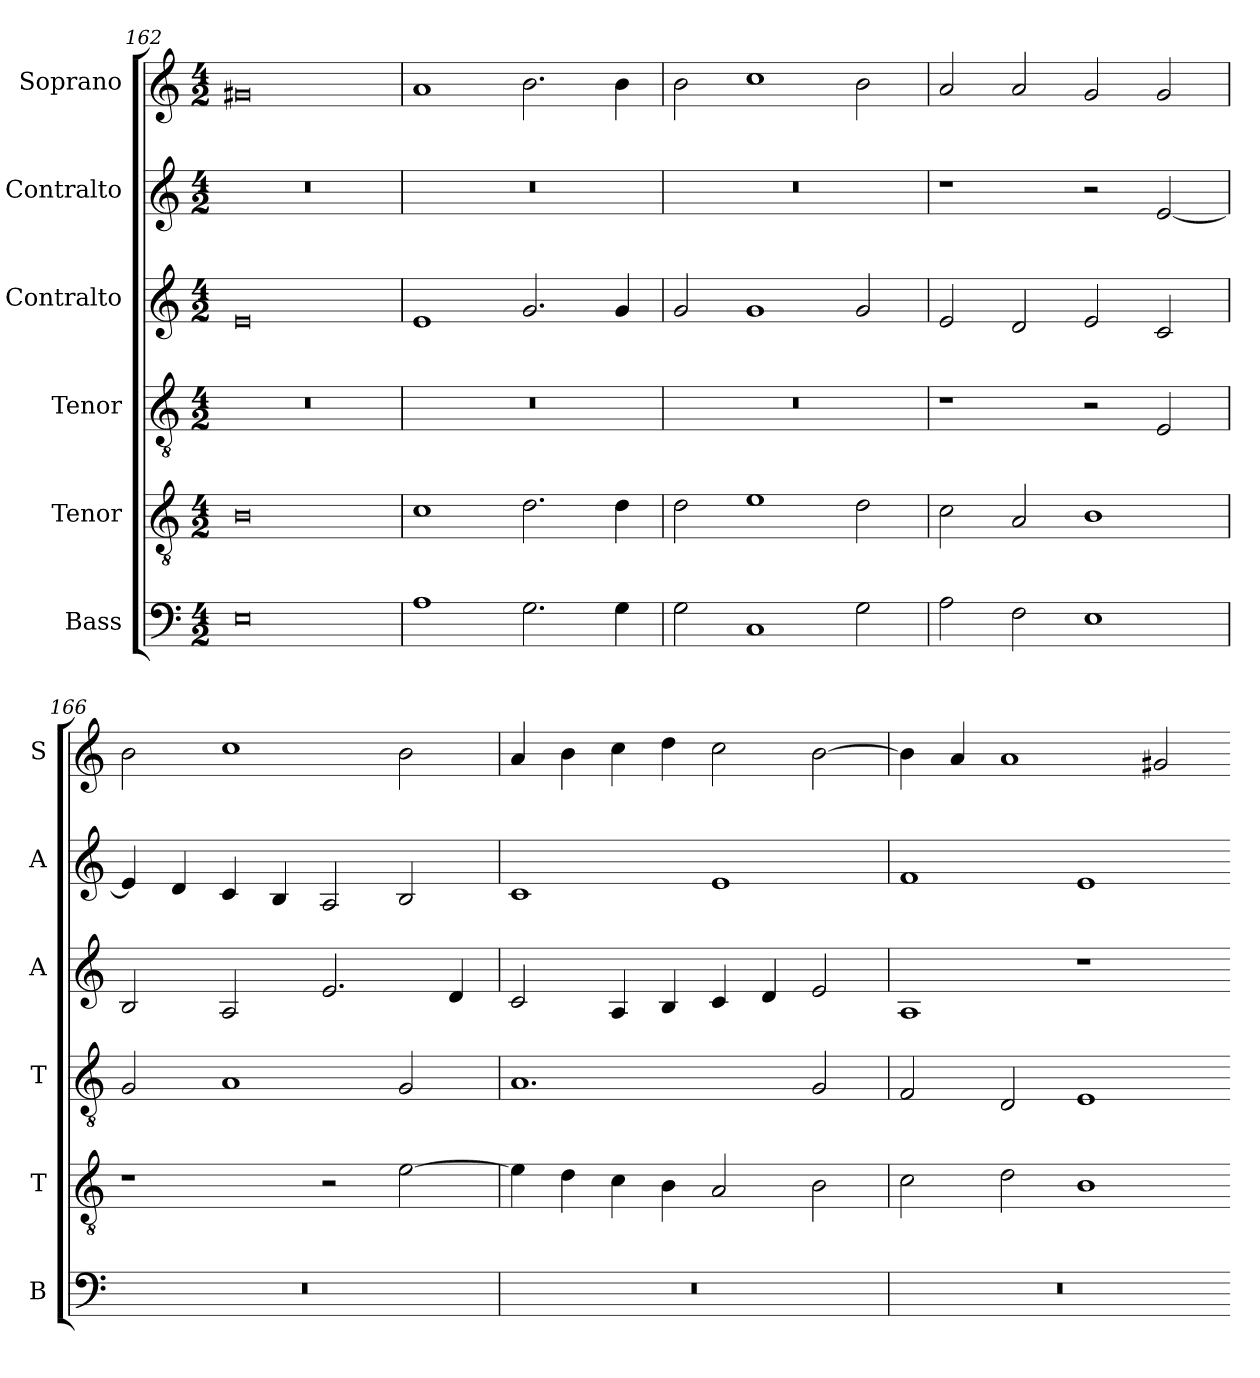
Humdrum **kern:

**kern	**kern	**kern	**kern	**kern	**kern
*part6	*part5	*part4	*part3	*part2	*part1
*staff6	*staff5	*staff4	*staff3	*staff2	*staff1
*I"Bass	*I"Tenor	*I"Tenor	*I"Contralto	*I"Contralto	*I"Soprano
*I'B	*I'T	*I'T	*I'A	*I'A	*I'S
*clefF4	*clefGv2	*clefGv2	*clefG2	*clefG2	*clefG2
*k[]	*k[]	*k[]	*k[]	*k[]	*k[]
*A:aeo	*A:aeo	*A:aeo	*A:aeo	*A:aeo	*A:aeo
*M4/2	*M4/2	*M4/2	*M4/2	*M4/2	*M4/2
=162	=162	=162	=162	=162	=162
0E	0B	0r	0e	0r	0g#X
=163	=163	=163	=163	=163	=163
1A	1c	0r	1e	0r	1a
2.G	2.d	.	2.g	.	2.b
4G	4d	.	4g	.	4b
=164	=164	=164	=164	=164	=164
2G	2d	0r	2g	0r	2b
1C	1e	.	1g	.	1cc
2G	2d	.	2g	.	2b
=165	=165	=165	=165	=165	=165
2A	2c	1r	2e	1r	2a
2F	2A	.	2d	.	2a
1E	1B	2r	2e	2r	2g
.	.	2E	2c	[2e	2g
=166	=166	=166	=166	=166	=166
0r	1r	2G	2B	4e]	2b
.	.	.	.	4d	.
.	.	1A	2A	4c	1cc
.	.	.	.	4B	.
.	2r	.	2.e	2A	.
.	[2e	2G	.	2B	2b
.	.	.	4d	.	.
=167	=167	=167	=167	=167	=167
0r	4e]	1.A	2c	1c	4a
.	4d	.	.	.	4b
.	4c	.	4A	.	4cc
.	4B	.	4B	.	4dd
.	2A	.	4c	1e	2cc
.	.	.	4d	.	.
.	2B	2G	2e	.	[2b
=168	=168	=168	=168	=168	=168
0r	2c	2F	1A	1f	4b]
.	.	.	.	.	4a
.	2d	2D	.	.	1a
.	1B	1E	1r	1e	.
.	.	.	.	.	2g#X
=-	=-	=-	=-	=-	=-
*-	*-	*-	*-	*-	*-
